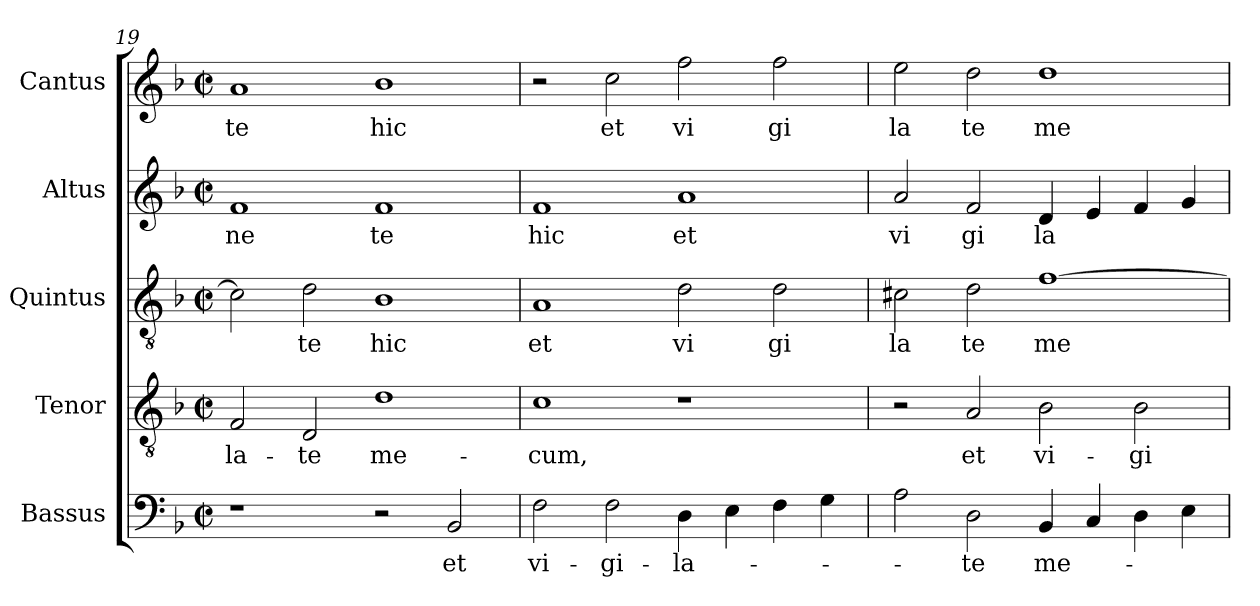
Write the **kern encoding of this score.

**kern	**text	**kern	**text	**kern	**text	**kern	**text	**kern	**text
*part5	*part5	*part4	*part4	*part3	*part3	*part2	*part2	*part1	*part1
*staff5	*staff5	*staff4	*staff4	*staff3	*staff3	*staff2	*staff2	*staff1	*staff1
*I"Bassus	*	*I"Tenor	*	*I"Quintus	*	*I"Altus	*	*I"Cantus	*
*clefF4	*	*clefGv2	*	*clefGv2	*	*clefG2	*	*clefG2	*
*k[b-]	*	*k[b-]	*	*k[b-]	*	*k[b-]	*	*k[b-]	*
*F:	*	*F:	*	*F:	*	*F:	*	*F:	*
*M2/2	*	*M2/2	*	*M2/2	*	*M2/2	*	*M2/2	*
*met(c|)	*	*met(c|)	*	*met(c|)	*	*met(c|)	*	*met(c|)	*
=19	=19	=19	=19	=19	=19	=19	=19	=19	=19
!	!	!	!LO:LY:b:cj	!	!	!	!LO:LY:b:cj	!	!LO:LY:b:cj
1r	.	2F/	-la-	2c\]	.	1f	ne	1a	te
!	!	!	!LO:LY:b:cj	!	!LO:LY:b:cj	!	!	!	!
.	.	2D/	-te	2d\	te	.	.	.	.
!	!	!	!LO:LY:b:cj	!	!LO:LY:b:cj	!	!LO:LY:b:cj	!	!LO:LY:b:cj
2r	.	1d	me-	1B-	hic	1f	te	1b-	hic
!	!LO:LY:b:cj	!	!	!	!	!	!	!	!
2BB-/	et	.	.	.	.	.	.	.	.
=20	=20	=20	=20	=20	=20	=20	=20	=20	=20
!	!LO:LY:b:cj	!	!LO:LY:b:cj	!	!LO:LY:b:cj	!	!LO:LY:b:cj	!	!
2F\	vi-	1c	-cum,	1A	et	1f	hic	2r	.
!	!LO:LY:b:cj	!	!	!	!	!	!	!	!LO:LY:b:cj
2F\	-gi-	.	.	.	.	.	.	2cc\	et
!	!LO:LY:b:cj	!	!	!	!LO:LY:b:cj	!	!LO:LY:b:cj	!	!LO:LY:b:cj
4D\	-la-	1r	.	2d\	vi	1a	et	2ff\	vi
4E\	.	.	.	.	.	.	.	.	.
!	!	!	!	!	!LO:LY:b:cj	!	!	!	!LO:LY:b:cj
4F\	.	.	.	2d\	gi	.	.	2ff\	gi
4G\	.	.	.	.	.	.	.	.	.
=21	=21	=21	=21	=21	=21	=21	=21	=21	=21
!	!	!	!	!	!LO:LY:b:cj	!	!LO:LY:b:cj	!	!LO:LY:b:cj
2A\	.	2r	.	2c#X\	la	2a/	vi	2ee\	la
!	!LO:LY:b:cj	!	!LO:LY:b:cj	!	!LO:LY:b:cj	!	!LO:LY:b:cj	!	!LO:LY:b:cj
2D\	-te	2A/	et	2d\	te	2f/	gi	2dd\	te
!	!LO:LY:b	!	!LO:LY:b:cj	!	!LO:LY:b:cj	!	!LO:LY:b:cj	!	!LO:LY:b:cj
4BB-/	me-	2B-\	vi-	[>1f	me	4d/	la	1dd	me
4C/	.	.	.	.	.	4e/	.	.	.
!	!	!	!LO:LY:b:cj	!	!	!	!	!	!
4D\	.	2B-\	-gi-	.	.	4f/	.	.	.
4E\	.	.	.	.	.	4g/	.	.	.
=	=	=	=	=	=	=	=	=	=
*-	*-	*-	*-	*-	*-	*-	*-	*-	*-
